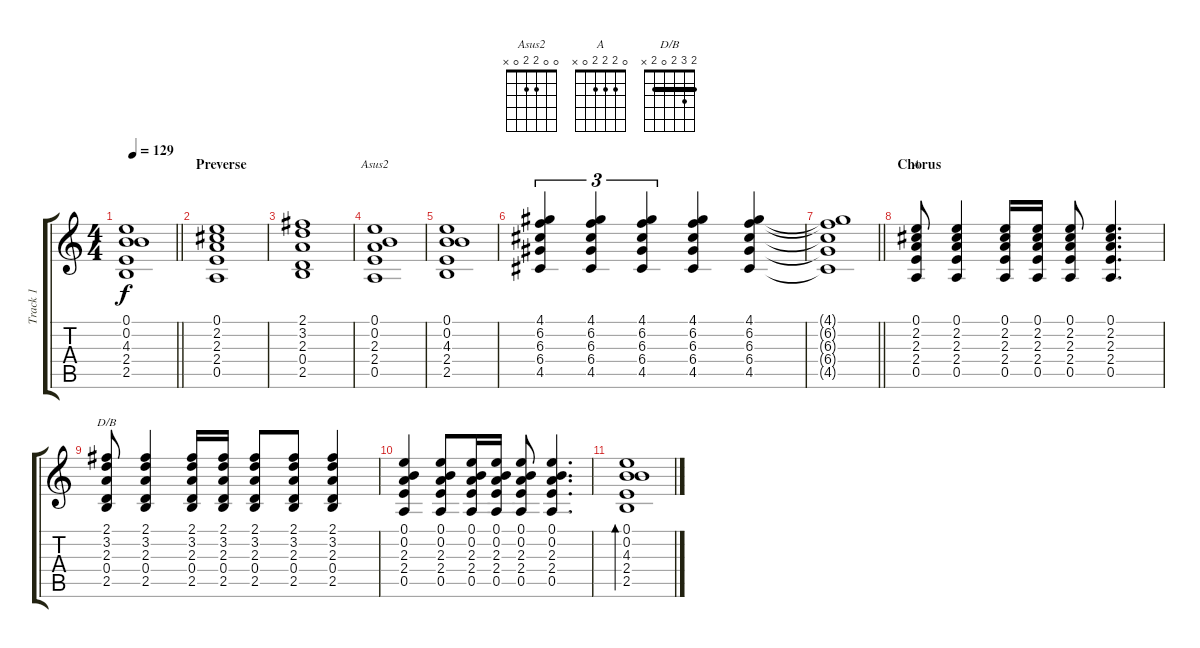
\track ("Track 1" "Track 1") {instrument acousticguitarsteel}
\staff {score tabs}
\tuning (E4 B3 G3 D3 A2 E2) {hide}
\chord ("Asus2" 0 0 2 2 0 x)
\chord ("A" 0 2 2 2 0 x)
\chord ("D/B" 2 3 2 0 2 x) {barre 2}
\ts (4 4)
\tempo 129
\clef g2
\barLineRight lightlight
\ks c
(0.1{t} 0.2{t} 4.3{t} 2.4{t} 2.5{t}).1{dy f} |
\section ("" "Preverse")
(0.1 2.2 2.3 2.4 0.5).1 |
(2.1 3.2 2.3 0.4 2.5).1 |
(0.1 0.2 2.3 2.4 0.5).1{ch "Asus2"} |
(0.1 0.2 4.3 2.4 2.5).1 |
(4.1 6.2 6.3 6.4 4.5).4{tu (3 2)} (4.1 6.2 6.3 6.4 4.5).4{tu (3 2)} (4.1 6.2 6.3 6.4 4.5).4{tu (3 2)} (4.1 6.2 6.3 6.4 4.5).4 (4.1 6.2 6.3 6.4 4.5).4 |
\barLineRight lightlight
(4.1{t} 6.2{t} 6.3{t} 6.4{t} 4.5{t}).1 |
\section ("" "Chorus")
(0.1 2.2 2.3 2.4 0.5).8{ch "A"} (0.1 2.2 2.3 2.4 0.5).4 (0.1 2.2 2.3 2.4 0.5).16 (0.1 2.2 2.3 2.4 0.5).16 (0.1 2.2 2.3 2.4 0.5).8 (0.1 2.2 2.3 2.4 0.5).4{d} |
(2.1 3.2 2.3 0.4 2.5).8{ch "D/B"} (2.1 3.2 2.3 0.4 2.5).4 (2.1 3.2 2.3 0.4 2.5).16 (2.1 3.2 2.3 0.4 2.5).16 (2.1 3.2 2.3 0.4 2.5).8 (2.1 3.2 2.3 0.4 2.5).8 (2.1 3.2 2.3 0.4 2.5).4 |
(0.1 0.2 2.3 2.4 0.5).4 (0.1 0.2 2.3 2.4 0.5).8 (0.1 0.2 2.3 2.4 0.5).16 (0.1 0.2 2.3 2.4 0.5).16 (0.1 0.2 2.3 2.4 0.5).8 (0.1 0.2 2.3 2.4 0.5).4{d} |
(0.1 0.2 4.3 2.4 2.5).1{bd 120}
